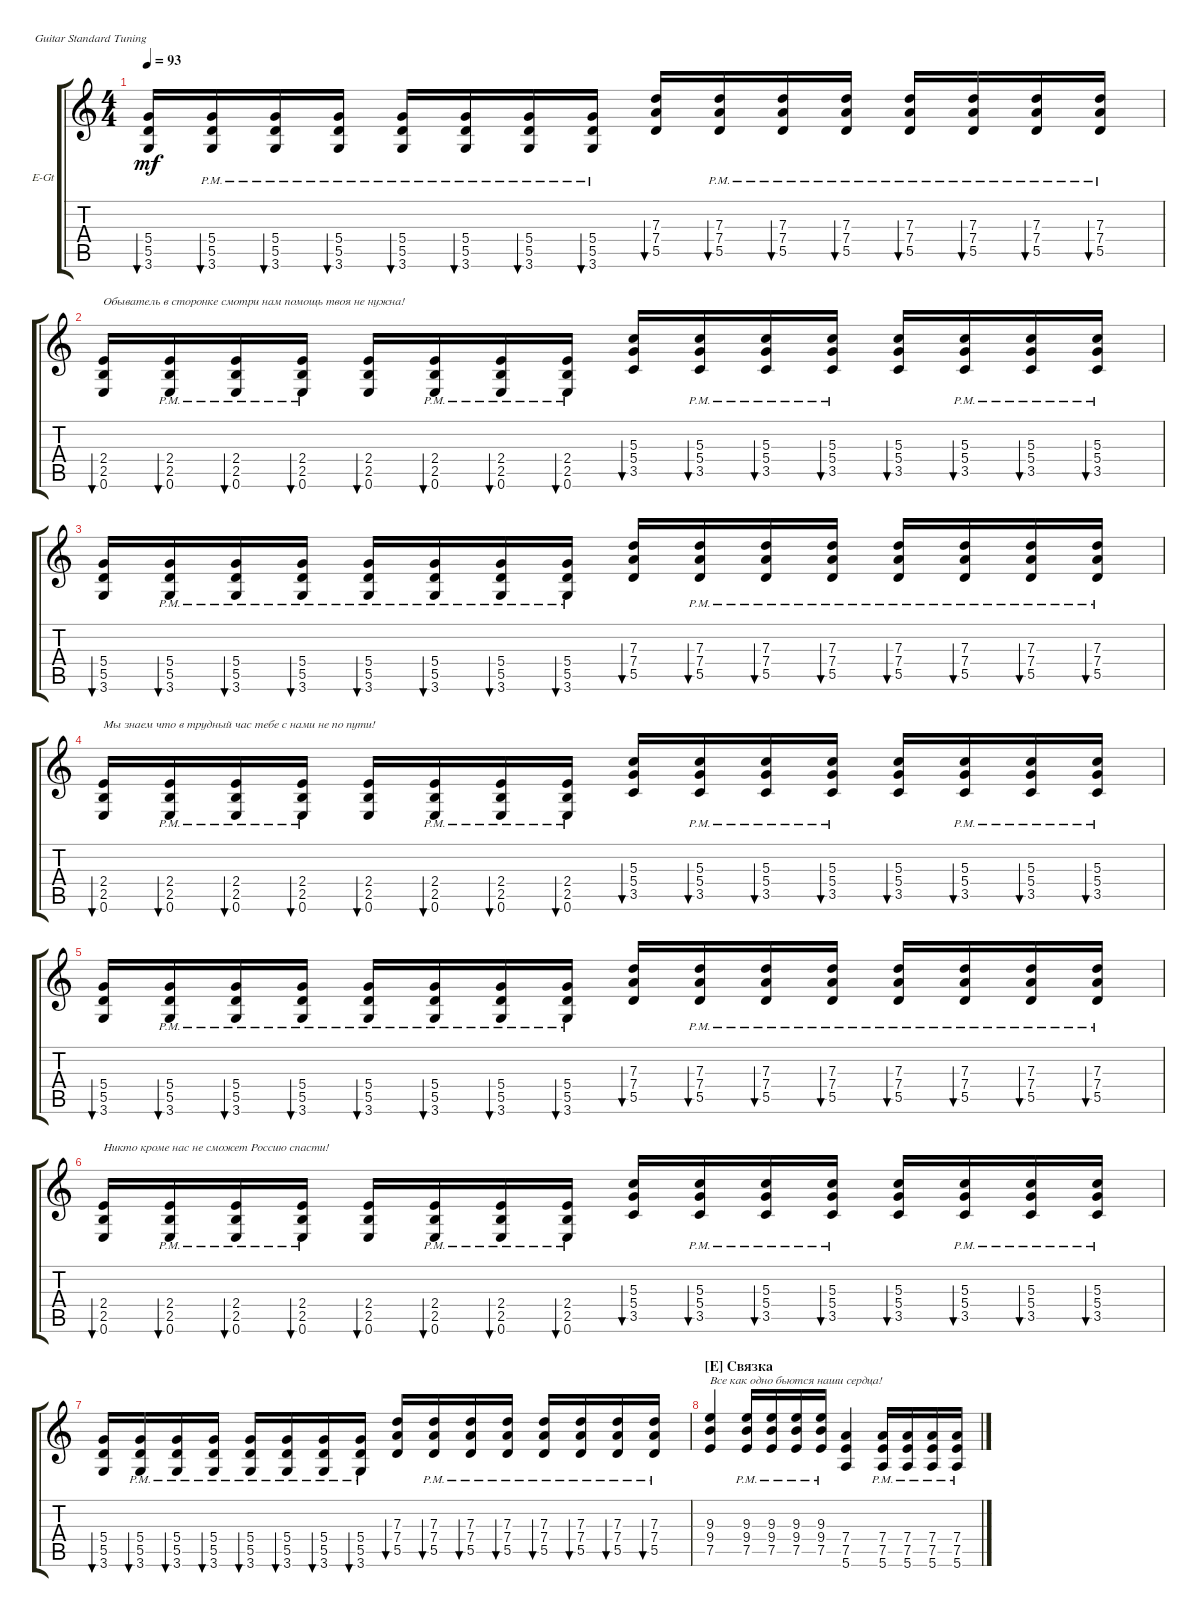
\bracketExtendMode groupsimilarinstruments
\firstSystemTrackNameOrientation horizontal
\otherSystemsTrackNameOrientation horizontal
\track ("Electric Guitar 2" "E-Gt") {mute instrument distortionguitar}
\staff {score tabs}
\tuning (E4 B3 G3 D3 A2 E2)
\ts (4 4)
\tempo 93
\clef g2
\ks c
(3.6 5.5 5.4).16{bu 120 dy mf} (3.6{pm} 5.5{pm} 5.4{pm}).16{bu 120} (3.6{pm} 5.5{pm} 5.4{pm}).16{bu 120} (3.6{pm} 5.5{pm} 5.4{pm}).16{bu 120} (3.6{pm} 5.5{pm} 5.4{pm}).16{bu 120} (3.6{pm} 5.5{pm} 5.4{pm}).16{bu 120} (3.6{pm} 5.5{pm} 5.4{pm}).16{bu 120} (3.6{pm} 5.5{pm} 5.4{pm}).16{bu 120} (5.5 7.4 7.3).16{bu 120} (5.5{pm} 7.4{pm} 7.3{pm}).16{bu 120} (5.5{pm} 7.4{pm} 7.3{pm}).16{bu 120} (5.5{pm} 7.4{pm} 7.3{pm}).16{bu 120} (5.5{pm} 7.4{pm} 7.3{pm}).16{bu 120} (5.5{pm} 7.4{pm} 7.3{pm}).16{bu 120} (5.5{pm} 7.4{pm} 7.3{pm}).16{bu 120} (5.5{pm} 7.4{pm} 7.3{pm}).16{bu 120} |
(0.6 2.5 2.4).16{bu 120 txt "Обыватель в сторонке смотри нам помощь твоя не нужна!"} (0.6{pm} 2.4{pm} 2.5{pm}).16{bu 120} (0.6{pm} 2.5{pm} 2.4{pm}).16{bu 120} (0.6 2.4{pm} 2.5).16{bu 120} (0.6 2.5 2.4).16{bu 120} (0.6{pm} 2.4{pm} 2.5{pm}).16{bu 120} (0.6 2.5{pm} 2.4).16{bu 120} (0.6 2.4 2.5{pm}).16{bu 120} (3.5 5.4 5.3).16{bu 120} (3.5{pm} 5.3{pm} 5.4{pm}).16{bu 120} (3.5{pm} 5.4{pm} 5.3{pm}).16{bu 120} (3.5{pm} 5.3 5.4).16{bu 120} (3.5 5.4 5.3).16{bu 120} (3.5{pm} 5.3{pm} 5.4{pm}).16{bu 120} (3.5{pm} 5.4 5.3).16{bu 120} (3.5{pm} 5.3 5.4).16{bu 120} |
(3.6 5.5 5.4).16{bu 120} (3.6{pm} 5.5{pm} 5.4{pm}).16{bu 120} (3.6{pm} 5.5{pm} 5.4{pm}).16{bu 120} (3.6{pm} 5.5{pm} 5.4{pm}).16{bu 120} (3.6{pm} 5.5{pm} 5.4{pm}).16{bu 120} (3.6{pm} 5.5{pm} 5.4{pm}).16{bu 120} (3.6{pm} 5.5{pm} 5.4{pm}).16{bu 120} (3.6{pm} 5.5{pm} 5.4{pm}).16{bu 120} (5.5 7.4 7.3).16{bu 120} (5.5{pm} 7.4{pm} 7.3{pm}).16{bu 120} (5.5{pm} 7.4{pm} 7.3{pm}).16{bu 120} (5.5{pm} 7.4{pm} 7.3{pm}).16{bu 120} (5.5{pm} 7.4{pm} 7.3{pm}).16{bu 120} (5.5{pm} 7.4{pm} 7.3{pm}).16{bu 120} (5.5{pm} 7.4{pm} 7.3{pm}).16{bu 120} (5.5{pm} 7.4{pm} 7.3{pm}).16{bu 120} |
(0.6 2.5 2.4).16{bu 120 txt "Мы знаем что в трудный час тебе с нами не по пути!"} (0.6{pm} 2.4{pm} 2.5{pm}).16{bu 120} (0.6{pm} 2.5{pm} 2.4{pm}).16{bu 120} (0.6 2.4{pm} 2.5).16{bu 120} (0.6 2.5 2.4).16{bu 120} (0.6{pm} 2.4{pm} 2.5{pm}).16{bu 120} (0.6 2.5{pm} 2.4).16{bu 120} (0.6 2.4 2.5{pm}).16{bu 120} (3.5 5.4 5.3).16{bu 120} (3.5{pm} 5.3{pm} 5.4{pm}).16{bu 120} (3.5{pm} 5.4{pm} 5.3{pm}).16{bu 120} (3.5{pm} 5.3 5.4).16{bu 120} (3.5 5.4 5.3).16{bu 120} (3.5{pm} 5.3{pm} 5.4{pm}).16{bu 120} (3.5{pm} 5.4 5.3).16{bu 120} (3.5{pm} 5.3 5.4).16{bu 120} |
(3.6 5.5 5.4).16{bu 120} (3.6{pm} 5.5{pm} 5.4{pm}).16{bu 120} (3.6{pm} 5.5{pm} 5.4{pm}).16{bu 120} (3.6{pm} 5.5{pm} 5.4{pm}).16{bu 120} (3.6{pm} 5.5{pm} 5.4{pm}).16{bu 120} (3.6{pm} 5.5{pm} 5.4{pm}).16{bu 120} (3.6{pm} 5.5{pm} 5.4{pm}).16{bu 120} (3.6{pm} 5.5{pm} 5.4{pm}).16{bu 120} (5.5 7.4 7.3).16{bu 120} (5.5{pm} 7.4{pm} 7.3{pm}).16{bu 120} (5.5{pm} 7.4{pm} 7.3{pm}).16{bu 120} (5.5{pm} 7.4{pm} 7.3{pm}).16{bu 120} (5.5{pm} 7.4{pm} 7.3{pm}).16{bu 120} (5.5{pm} 7.4{pm} 7.3{pm}).16{bu 120} (5.5{pm} 7.4{pm} 7.3{pm}).16{bu 120} (5.5{pm} 7.4{pm} 7.3{pm}).16{bu 120} |
(0.6 2.5 2.4).16{bu 120 txt "Никто кроме нас не сможет Россию спасти!"} (0.6{pm} 2.4{pm} 2.5{pm}).16{bu 120} (0.6{pm} 2.5{pm} 2.4{pm}).16{bu 120} (0.6 2.4{pm} 2.5).16{bu 120} (0.6 2.5 2.4).16{bu 120} (0.6{pm} 2.4{pm} 2.5{pm}).16{bu 120} (0.6 2.5{pm} 2.4).16{bu 120} (0.6 2.4 2.5{pm}).16{bu 120} (3.5 5.4 5.3).16{bu 120} (3.5{pm} 5.3{pm} 5.4{pm}).16{bu 120} (3.5{pm} 5.4{pm} 5.3{pm}).16{bu 120} (3.5{pm} 5.3 5.4).16{bu 120} (3.5 5.4 5.3).16{bu 120} (3.5{pm} 5.3{pm} 5.4{pm}).16{bu 120} (3.5{pm} 5.4 5.3).16{bu 120} (3.5{pm} 5.3 5.4).16{bu 120} |
(3.6 5.5 5.4).16{bu 120} (3.6{pm} 5.5{pm} 5.4{pm}).16{bu 120} (3.6{pm} 5.5{pm} 5.4{pm}).16{bu 120} (3.6{pm} 5.5{pm} 5.4{pm}).16{bu 120} (3.6{pm} 5.5{pm} 5.4{pm}).16{bu 120} (3.6{pm} 5.5{pm} 5.4{pm}).16{bu 120} (3.6{pm} 5.5{pm} 5.4{pm}).16{bu 120} (3.6{pm} 5.5{pm} 5.4{pm}).16{bu 120} (5.5 7.4 7.3).16{bu 120} (5.5{pm} 7.4{pm} 7.3{pm}).16{bu 120} (5.5{pm} 7.4{pm} 7.3{pm}).16{bu 120} (5.5{pm} 7.4{pm} 7.3{pm}).16{bu 120} (5.5{pm} 7.4{pm} 7.3{pm}).16{bu 120} (5.5{pm} 7.4{pm} 7.3{pm}).16{bu 120} (5.5{pm} 7.4{pm} 7.3{pm}).16{bu 120} (5.5{pm} 7.4{pm} 7.3{pm}).16{bu 120} |
\section ("E" "Связка")
(7.5 9.4 9.3).4{txt "Все как одно бьются наши сердца!"} (7.5{pm} 9.3{pm} 9.4{pm}).16 (7.5{pm} 9.4{pm} 9.3{pm}).16 (7.5{pm} 9.3{pm} 9.4{pm}).16 (7.5{pm} 9.4{pm} 9.3{pm}).16 (5.6 7.4 7.5).4 (5.6{pm} 7.5{pm} 7.4{pm}).16 (5.6{pm} 7.4{pm} 7.5{pm}).16 (5.6{pm} 7.5{pm} 7.4{pm}).16 (5.6{pm} 7.4{pm} 7.5{pm}).16
